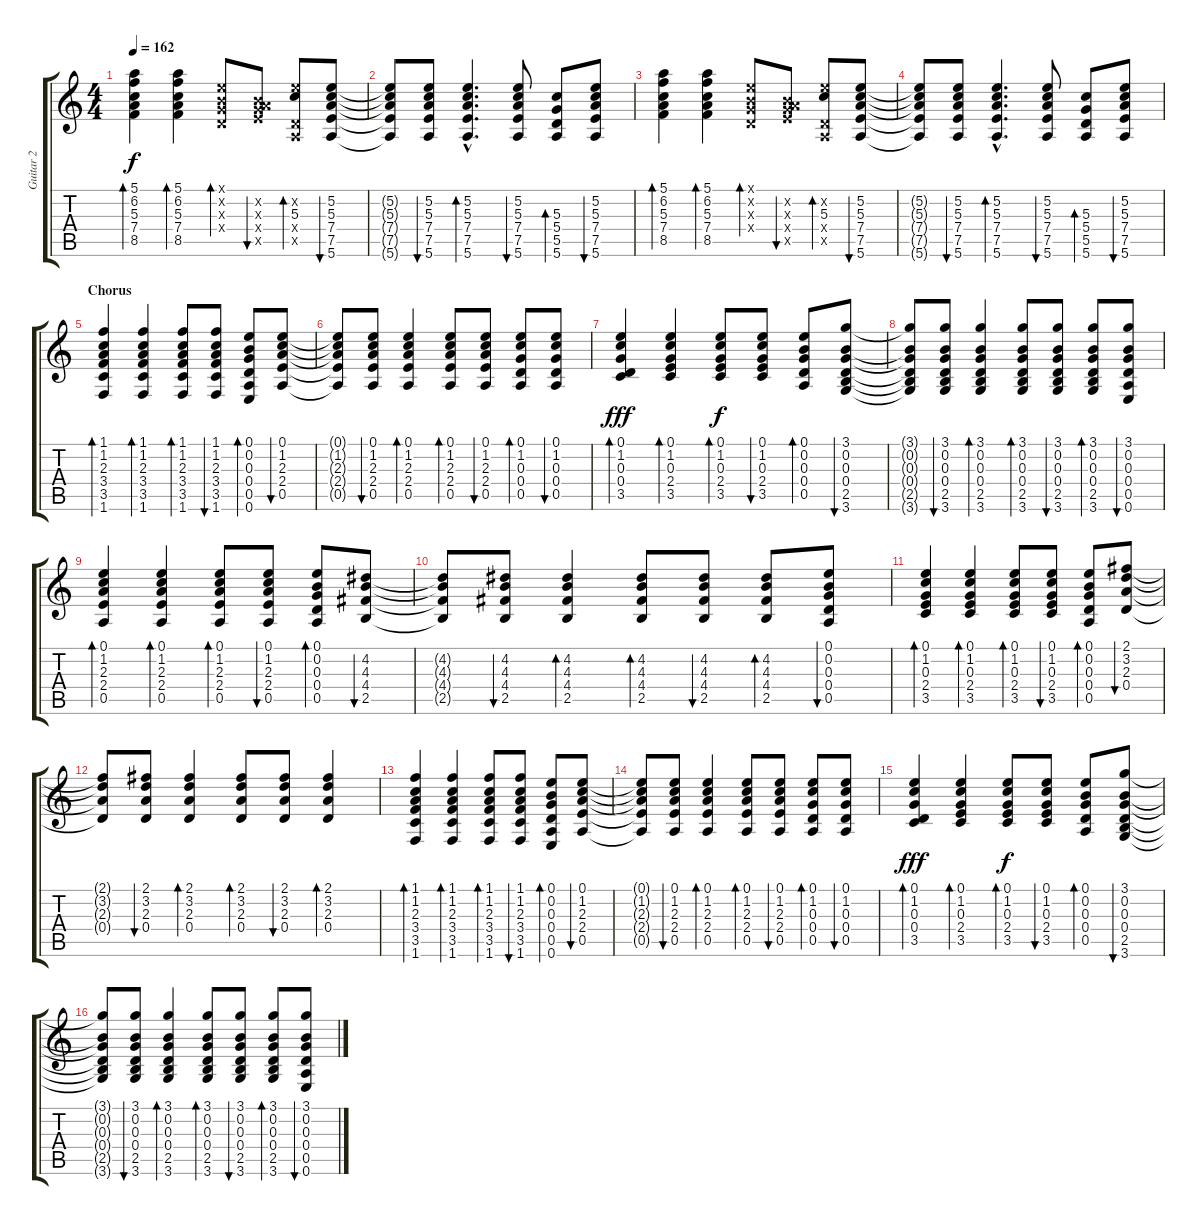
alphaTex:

\track ("Guitar 2" "Guitar 2") {instrument acousticguitarsteel}
\staff {score tabs}
\tuning (E4 B3 G3 D3 A2 E2) {hide}
\ts (4 4)
\tempo 162
\clef g2
\ks c
(5.1 6.2 5.3 7.4 8.5).4{bd 60 dy f} (5.1 6.2 5.3 7.4 8.5).4{bd 60} (0.1{x} 0.2{x} 0.3{x} 0.4{x}).8{bd 60} (0.2{x} 0.3{x} 7.4{x} 7.5{x}).8{bu 60} (5.2{x} 5.3 0.4{x} 0.5{x}).8{bd 60} (5.2 5.3 7.4 7.5 5.6).8{bu 60} |
(5.2{t} 5.3{t} 7.4{t} 7.5{t} 5.6{t}).8 (5.2 5.3 7.4 7.5 5.6).8{bu 60} (5.2{hac} 5.3{hac} 7.4{hac} 7.5{hac} 5.6{hac}).4{d bd 60} (5.2 5.3 7.4 7.5 5.6).8{bu 60} (5.3 5.4 5.5 5.6).8{bd 60} (5.2 5.3 7.4 7.5 5.6).8{bu 60} |
(5.1 6.2 5.3 7.4 8.5).4{bd 60} (5.1 6.2 5.3 7.4 8.5).4{bd 60} (0.1{x} 0.2{x} 0.3{x} 0.4{x}).8{bd 60} (0.2{x} 0.3{x} 7.4{x} 7.5{x}).8{bu 60} (5.2{x} 5.3 0.4{x} 0.5{x}).8{bd 60} (5.2 5.3 7.4 7.5 5.6).8{bu 60} |
(5.2{t} 5.3{t} 7.4{t} 7.5{t} 5.6{t}).8 (5.2 5.3 7.4 7.5 5.6).8{bu 60} (5.2{hac} 5.3{hac} 7.4{hac} 7.5{hac} 5.6{hac}).4{d bd 60} (5.2 5.3 7.4 7.5 5.6).8{bu 60} (5.3 5.4 5.5 5.6).8{bd 60} (5.2 5.3 7.4 7.5 5.6).8{bu 60} |
\section ("" "Chorus")
(1.1 1.2 2.3 3.4 3.5 1.6).4{bd 60} (1.1 1.2 2.3 3.4 3.5 1.6).4{bd 60} (1.1 1.2 2.3 3.4 3.5 1.6).8{bd 60} (1.1 1.2 2.3 3.4 3.5 1.6).8{bu 60} (0.1 0.2 0.3 0.4 0.5 0.6).8{bd 60} (0.1 1.2 2.3 2.4 0.5).8{bu 60} |
(0.1{t} 1.2{t} 2.3{t} 2.4{t} 0.5{t}).8 (0.1 1.2 2.3 2.4 0.5).8{bu 60} (0.1 1.2 2.3 2.4 0.5).4{bd 60} (0.1 1.2 2.3 2.4 0.5).8{bd 60} (0.1 1.2 2.3 2.4 0.5).8{bu 60} (0.1 1.2 0.3 0.4 0.5).8{bd 60} (0.1 1.2 0.3 0.4 0.5).8{bu 60} |
(0.1 1.2 0.3 0.4 3.5).4{bd 60 dy fff} (0.1 1.2 0.3 2.4 3.5).4{bd 60} (0.1 1.2 0.3 2.4 3.5).8{bd 60 dy f} (0.1 1.2 0.3 2.4 3.5).8{bu 60} (0.1 0.2 0.3 0.4 0.5).8{bd 60} (3.1 0.2 0.3 0.4 2.5 3.6).8{bu 60} |
(3.1{t} 0.2{t} 0.3{t} 0.4{t} 2.5{t} 3.6{t}).8 (3.1 0.2 0.3 0.4 2.5 3.6).8{bu 60} (3.1 0.2 0.3 0.4 2.5 3.6).4{bd 60} (3.1 0.2 0.3 0.4 2.5 3.6).8{bd 60} (3.1 0.2 0.3 0.4 2.5 3.6).8{bu 60} (3.1 0.2 0.3 0.4 2.5 3.6).8{bd 60} (3.1 0.2 0.3 0.4 0.5 0.6).8{bu 60} |
(0.1 1.2 2.3 2.4 0.5).4{bd 60} (0.1 1.2 2.3 2.4 0.5).4{bd 60} (0.1 1.2 2.3 2.4 0.5).8{bd 60} (0.1 1.2 2.3 2.4 0.5).8{bu 60} (0.1 0.2 0.3 0.4 0.5).8{bd 60} (4.2 4.3 4.4 2.5).8{bu 60} |
(4.2{t} 4.3{t} 4.4{t} 2.5{t}).8 (4.2 4.3 4.4 2.5).8{bu 60} (4.2 4.3 4.4 2.5).4{bd 60} (4.2 4.3 4.4 2.5).8{bd 60} (4.2 4.3 4.4 2.5).8{bu 60} (4.2 4.3 4.4 2.5).8{bd 60} (0.1 0.2 0.3 0.4 0.5).8{bu 60} |
(0.1 1.2 0.3 2.4 3.5).4{bd 60} (0.1 1.2 0.3 2.4 3.5).4{bd 60} (0.1 1.2 0.3 2.4 3.5).8{bd 60} (0.1 1.2 0.3 2.4 3.5).8{bu 60} (0.1 0.2 0.3 0.4 0.5).8{bd 60} (2.1 3.2 2.3 0.4).8{bu 60} |
(2.1{t} 3.2{t} 2.3{t} 0.4{t}).8 (2.1 3.2 2.3 0.4).8{bu 60} (2.1 3.2 2.3 0.4).4{bd 60} (2.1 3.2 2.3 0.4).8{bd 60} (2.1 3.2 2.3 0.4).8{bu 60} (2.1 3.2 2.3 0.4).4{bd 60} |
(1.1 1.2 2.3 3.4 3.5 1.6).4{bd 60} (1.1 1.2 2.3 3.4 3.5 1.6).4{bd 60} (1.1 1.2 2.3 3.4 3.5 1.6).8{bd 60} (1.1 1.2 2.3 3.4 3.5 1.6).8{bu 60} (0.1 0.2 0.3 0.4 0.5 0.6).8{bd 60} (0.1 1.2 2.3 2.4 0.5).8{bu 60} |
(0.1{t} 1.2{t} 2.3{t} 2.4{t} 0.5{t}).8 (0.1 1.2 2.3 2.4 0.5).8{bu 60} (0.1 1.2 2.3 2.4 0.5).4{bd 60} (0.1 1.2 2.3 2.4 0.5).8{bd 60} (0.1 1.2 2.3 2.4 0.5).8{bu 60} (0.1 1.2 0.3 0.4 0.5).8{bd 60} (0.1 1.2 0.3 0.4 0.5).8{bu 60} |
(0.1 1.2 0.3 0.4 3.5).4{bd 60 dy fff} (0.1 1.2 0.3 2.4 3.5).4{bd 60} (0.1 1.2 0.3 2.4 3.5).8{bd 60 dy f} (0.1 1.2 0.3 2.4 3.5).8{bu 60} (0.1 0.2 0.3 0.4 0.5).8{bd 60} (3.1 0.2 0.3 0.4 2.5 3.6).8{bu 60} |
(3.1{t} 0.2{t} 0.3{t} 0.4{t} 2.5{t} 3.6{t}).8 (3.1 0.2 0.3 0.4 2.5 3.6).8{bu 60} (3.1 0.2 0.3 0.4 2.5 3.6).4{bd 60} (3.1 0.2 0.3 0.4 2.5 3.6).8{bd 60} (3.1 0.2 0.3 0.4 2.5 3.6).8{bu 60} (3.1 0.2 0.3 0.4 2.5 3.6).8{bd 60} (3.1 0.2 0.3 0.4 0.5 0.6).8{bu 60}
